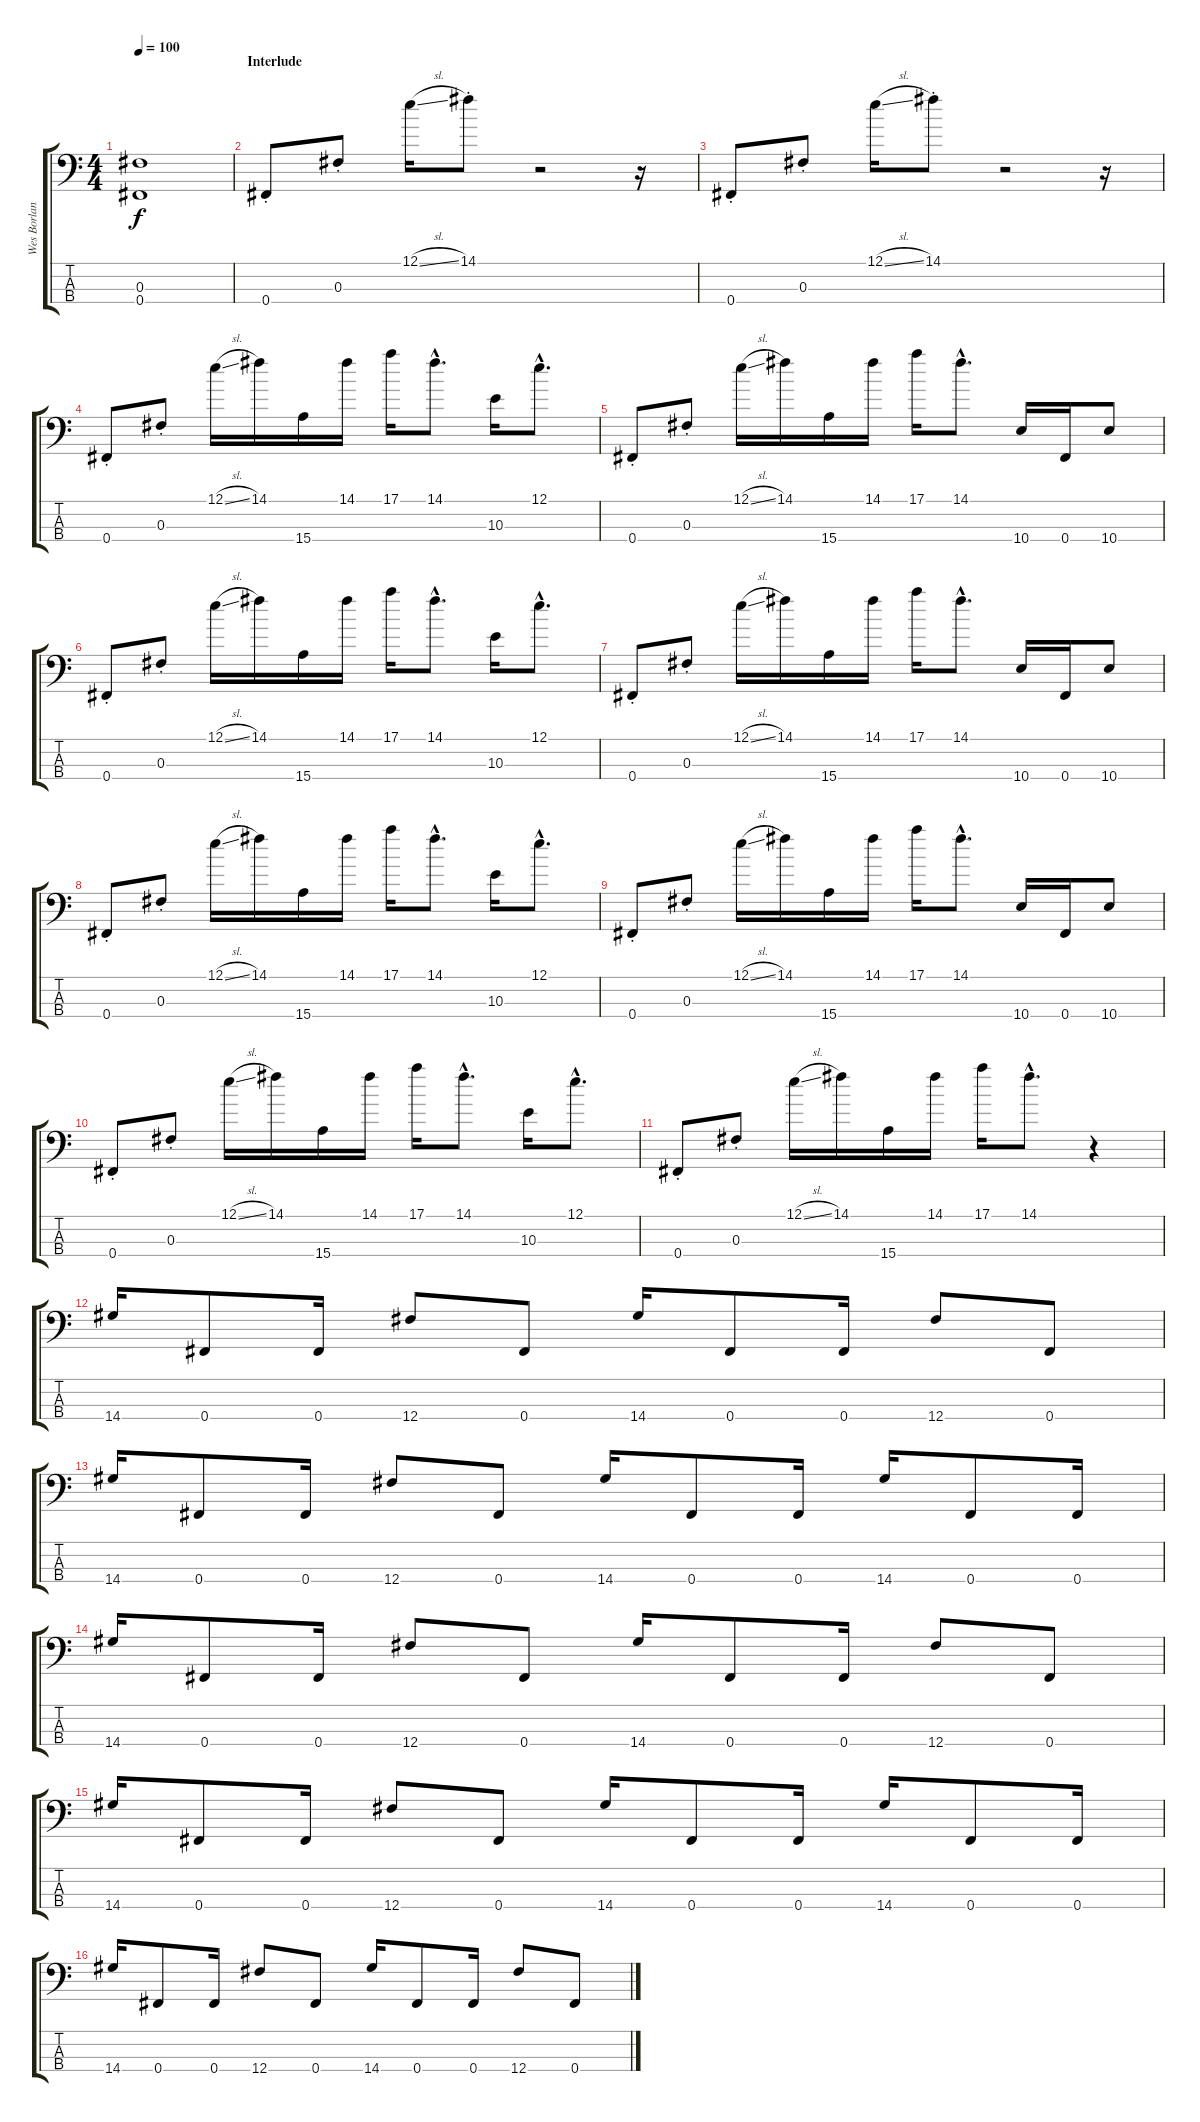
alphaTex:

\track ("Wes Borland - Guitar" "Wes Borlan") {instrument distortionguitar}
\staff {score tabs}
\tuning (E3 B2 Gb2 Gb1) {hide}
\ts (4 4)
\tempo 100
\clef f4
\ks c
(0.3 0.4).1{dy f} |
\section ("" "Interlude")
0.4{st}.8{instrument electricguitarclean} 0.3{st}.8 12.1{sl}.16 14.1{st}.8 r.2 r.16 |
0.4{st}.8 0.3{st}.8 12.1{sl}.16 14.1{st}.8 r.2 r.16 |
0.4{st}.8 0.3{st}.8 12.1{sl}.16 14.1.16 15.4.16 14.1.16 17.1.16 14.1{hac}.8{d} 10.3.16 12.1{hac}.8{d} |
0.4{st}.8 0.3{st}.8 12.1{sl}.16 14.1.16 15.4.16 14.1.16 17.1.16 14.1{hac}.8{d} 10.4.16 0.4.16 10.4.8 |
0.4{st}.8 0.3{st}.8 12.1{sl}.16 14.1.16 15.4.16 14.1.16 17.1.16 14.1{hac}.8{d} 10.3.16 12.1{hac}.8{d} |
0.4{st}.8 0.3{st}.8 12.1{sl}.16 14.1.16 15.4.16 14.1.16 17.1.16 14.1{hac}.8{d} 10.4.16 0.4.16 10.4.8 |
0.4{st}.8 0.3{st}.8 12.1{sl}.16 14.1.16 15.4.16 14.1.16 17.1.16 14.1{hac}.8{d} 10.3.16 12.1{hac}.8{d} |
0.4{st}.8 0.3{st}.8 12.1{sl}.16 14.1.16 15.4.16 14.1.16 17.1.16 14.1{hac}.8{d} 10.4.16 0.4.16 10.4.8 |
0.4{st}.8 0.3{st}.8 12.1{sl}.16 14.1.16 15.4.16 14.1.16 17.1.16 14.1{hac}.8{d} 10.3.16 12.1{hac}.8{d} |
0.4{st}.8 0.3{st}.8 12.1{sl}.16 14.1.16 15.4.16 14.1.16 17.1.16 14.1{hac}.8{d} r.4 |
14.4.16{instrument distortionguitar} 0.4.8 0.4.16 12.4.8 0.4.8 14.4.16 0.4.8 0.4.16 12.4.8 0.4.8 |
14.4.16 0.4.8 0.4.16 12.4.8 0.4.8 14.4.16 0.4.8 0.4.16 14.4.16 0.4.8 0.4.16 |
14.4.16 0.4.8 0.4.16 12.4.8 0.4.8 14.4.16 0.4.8 0.4.16 12.4.8 0.4.8 |
14.4.16 0.4.8 0.4.16 12.4.8 0.4.8 14.4.16 0.4.8 0.4.16 14.4.16 0.4.8 0.4.16 |
14.4.16 0.4.8 0.4.16 12.4.8 0.4.8 14.4.16 0.4.8 0.4.16 12.4.8 0.4.8
